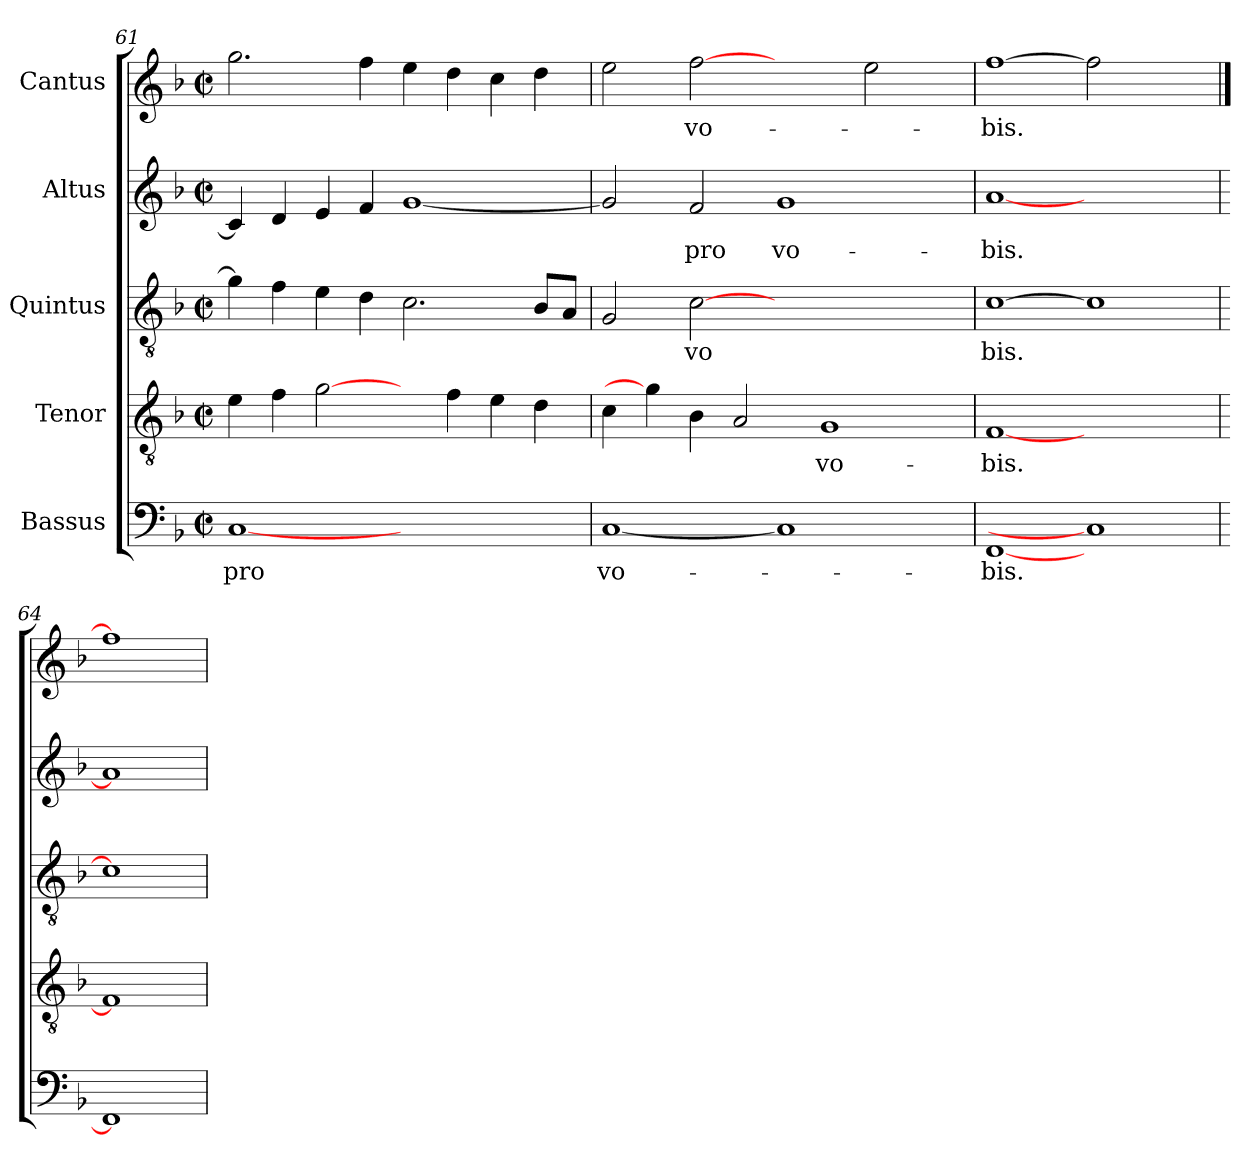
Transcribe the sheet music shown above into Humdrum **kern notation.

**kern	**text	**kern	**text	**kern	**text	**kern	**text	**kern	**text
*part5	*part5	*part4	*part4	*part3	*part3	*part2	*part2	*part1	*part1
*staff5	*staff5	*staff4	*staff4	*staff3	*staff3	*staff2	*staff2	*staff1	*staff1
*I"Bassus	*	*I"Tenor	*	*I"Quintus	*	*I"Altus	*	*I"Cantus	*
*clefF4	*	*clefGv2	*	*clefGv2	*	*clefG2	*	*clefG2	*
*k[b-]	*	*k[b-]	*	*k[b-]	*	*k[b-]	*	*k[b-]	*
*F:	*	*F:	*	*F:	*	*F:	*	*F:	*
*M2/2	*	*M2/2	*	*M2/2	*	*M2/2	*	*M2/2	*
*met(c|)	*	*met(c|)	*	*met(c|)	*	*met(c|)	*	*met(c|)	*
=61	=61	=61	=61	=61	=61	=61	=61	=61	=61
!	!LO:LY:b:cj	!	!	!	!	!	!	!	!
[1C	pro	4e\	.	4g\]	.	4c/]	.	2.gg\	.
.	.	4f\	.	4f\	.	4d/	.	.	.
.	.	[2g\	.	4e\	.	4e/	.	.	.
.	.	.	.	4d\	.	4f/	.	4ff\	.
1ryy	.	4ryy	.	2.c\	.	[<1g	.	4ee\	.
.	.	4f\	.	.	.	.	.	4dd\	.
.	.	4e\	.	.	.	.	.	4cc\	.
.	.	4d\	.	8B-/L	.	.	.	4dd\	.
.	.	.	.	8A/J	.	.	.	.	.
=62	=62	=62	=62	=62	=62	=62	=62	=62	=62
!	!LO:LY:b:cj	!	!	!	!	!	!	!	!
[1C	vo-	4c\	.	2G/	.	2g/]	.	2ee\	.
.	.	4g\]	.	.	.	.	.	.	.
!	!	!	!	!	!LO:LY:b:cj	!	!LO:LY:b:cj	!	!LO:LY:b:cj
.	.	4B-\	.	[2c	vo	2f/	pro	[2ff	vo-
.	.	2A/	.	.	.	.	.	.	.
!	!	!	!	!	!	!	!LO:LY:b:cj	!	!
1C]	.	.	.	1ryy	.	1g	vo-	2ryy	.
!	!	!	!LO:LY:b:cj	!	!	!	!	!	!
.	.	1G	vo-	.	.	.	.	.	.
.	.	.	.	.	.	.	.	2ee\	.
4ryy	.	.	.	4ryy	.	4ryy	.	4ryy	.
=63	=63	=63	=63	=63	=63	=63	=63	=63	=63
!	!LO:LY:b:cj	!	!LO:LY:b:cj	!	!LO:LY:b:cj	!	!LO:LY:b:cj	!	!LO:LY:b:cj
[1FF	-bis.	[1F	-bis.	[1c	bis.	[1a	-bis.	[1ff	-bis.
1C]	.	1ryy	.	1c]	.	1ryy	.	2ff]	.
.	.	.	.	.	.	.	.	2ryy	.
=64	==64	=64	==64	=64	==64	=64	==64	==64	==64
1FF]	.	1F]	.	1c]	.	1a]	.	1ff]	.
=	=	=	=	=	=	=	=	=	=
*-	*-	*-	*-	*-	*-	*-	*-	*-	*-
